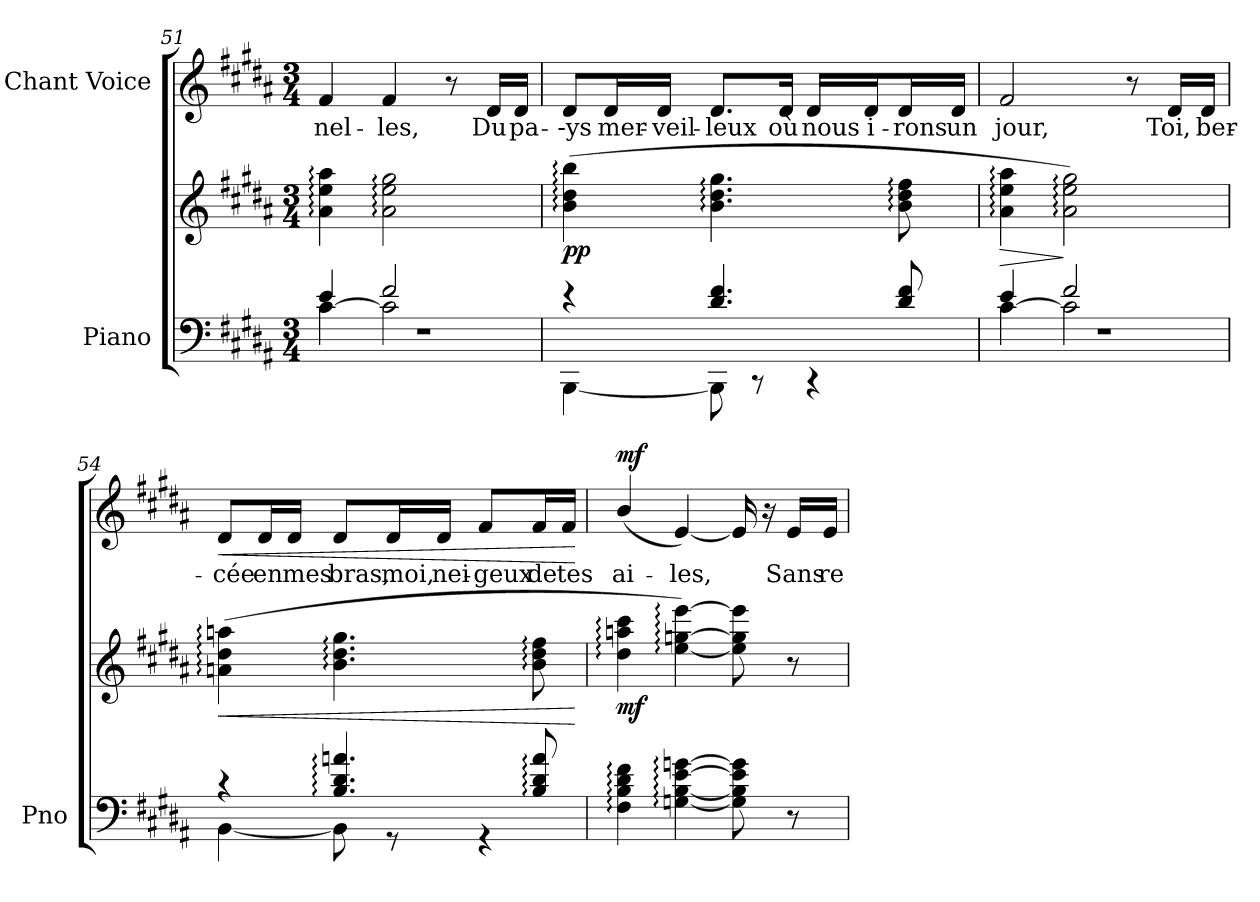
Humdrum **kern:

**kern	**kern	**dynam	**kern	**text	**dynam
*part2	*part2	*part2	*part1	*part1	*part1
*staff3	*staff2	*staff2/3	*staff1	*staff1	*staff1
*I"Piano	*	*	*I"Chant Voice	*	*
*I'Pno	*	*	*	*	*
*clefF4	*clefG2	*	*clefG2	*	*
*k[f#c#g#d#a#]	*k[f#c#g#d#a#]	*	*k[f#c#g#d#a#]	*	*
*M3/4	*M3/4	*	*M3/4	*	*
=51	=51	=51	=51	=51	=51
*^	*	*	*	*	*
*	*^	*	*	*	*	*
!	!	!	!	!	!	!LO:LY:b	!
4e/	2.r	[4c#\	4a#\: 4ee\: 4aa#\:	.	4f#/	-nel-	.
!	!	!	!	!	!	!LO:LY:b	!
2f#/	.	2c#\]	2a#\: 2ee\: 2gg#\:	.	4f#/	-les,	.
.	.	.	.	.	8r	.	.
!	!	!	!	!	!	!LO:LY:b	!
.	.	.	.	.	16d#/LL	Du	.
!	!	!	!	!	!	!LO:LY:b	!
.	.	.	.	.	16d#/JJ	pa-	.
*	*v	*v	*	*	*	*	*
!!LO:LB:g=z
=52	=52	=52	=52	=52	=52	=52
!	!	!	!LO:DY:b	!	!LO:LY:b	!
4r	[4BBB\	(>4b\: 4dd#\: 4bb\:	pp	8d#/L	--ys	.
!	!	!	!	!	!LO:LY:b	!
.	.	.	.	16d#/L	mer-	.
!	!	!	!	!	!LO:LY:b	!
.	.	.	.	16d#/JJ	-veil-	.
!	!	!	!	!	!LO:LY:b	!
4.d#/ 4.f#/	8BBB\]	4.b\: 4.dd#\: 4.gg#\:	.	8.d#/L	-leux	.
.	8r	.	.	.	.	.
!	!	!	!	!	!LO:LY:b	!
.	.	.	.	16d#/Jk	où	.
!	!	!	!	!	!LO:LY:b	!
.	4r	.	.	16d#/LL	nous	.
!	!	!	!	!	!LO:LY:b	!
.	.	.	.	16d#/J	i-	.
!	!	!	!	!	!LO:LY:b	!
8d#/ 8f#/	.	8b\: 8dd#\: 8ff#\:	.	16d#/L	-rons	.
!	!	!	!	!	!LO:LY:b	!
.	.	.	.	16d#/JJ	un	.
=53	=53	=53	=53	=53	=53	=53
*	*^	*	*	*	*	*
!	!	!	!	!LO:HP:b	!	!LO:LY:b	!
4e/	2.r	[4c#\	4a#\: 4ee\: 4aa#\:	>	2f#/	jour,	.
2f#/	.	2c#\]	2a#\: 2ee\: 2gg#\:)	]	.	.	.
.	.	.	.	.	8r	.	.
!	!	!	!	!	!	!LO:LY:b	!
.	.	.	.	.	16d#/LL	Toi,	.
!	!	!	!	!	!	!LO:LY:b	!
.	.	.	.	.	16d#/JJ	ber-	.
*	*v	*v	*	*	*	*	*
=54	=54	=54	=54	=54	=54	=54
!	!	!	!LO:HP:b	!	!LO:LY:b	!LO:HP:b
4r	[4BB\	(>4an\: 4dd#\: 4aan\:	<	8d#/L	-cée	<
!	!	!	!	!	!LO:LY:b	!
.	.	.	.	16d#/L	en	.
!	!	!	!	!	!LO:LY:b	!
.	.	.	.	16d#/JJ	mes	.
!	!	!	!	!	!LO:LY:b	!
4.B/: 4.d#/: 4.an/:	8BB\]	4.b\: 4.dd#\: 4.gg#\:	.	8d#/L	bras,	.
!	!	!	!	!	!LO:LY:b	!
.	8r	.	.	16d#/L	moi,	.
!	!	!	!	!	!LO:LY:b	!
.	.	.	.	16d#/JJ	nei-	.
!	!	!	!	!	!LO:LY:b	!
.	4r	.	.	8f#/L	-geux	.
!	!	!	!	!	!LO:LY:b	!
8B/: 8d#/: 8a/:	.	8b\: 8dd#\: 8ff#\:	.	16f#/L	de	.
!	!	!	!	!	!LO:LY:b	!
.	.	.	.	16f#/JJ	tes	.
*v	*v	*	*	*	*	*
.	.	[	.	.	[
!!LO:PB:g=z
=55	=55	=55	=55	=55	=55
!	!	!LO:DY:b	!	!LO:LY:b	!LO:DY:a
4F#\: 4B\: 4d#\: 4f#\:	4dd#\: 4aan\: 4ccc#\:	mf	(<4b/	ai-	mf
!	!	!	!	!LO:LY:b	!
[4Gn\: [4B\: [4e\: [4gn\:	[4ee\: [4ggn\: [4eee\:)	.	[4e/)	-les,	.
8G\] 8B\] 8e\] 8g\]	8ee\] 8gg\] 8eee\]	.	16e/]	.	.
.	.	.	16r	.	.
!	!	!	!	!LO:LY:b	!
8r	8r	.	16e/LL	Sans	.
!	!	!	!	!LO:LY:b	!
.	.	.	16e/JJ	re-	.
=	=	=	=	=	=
*-	*-	*-	*-	*-	*-
